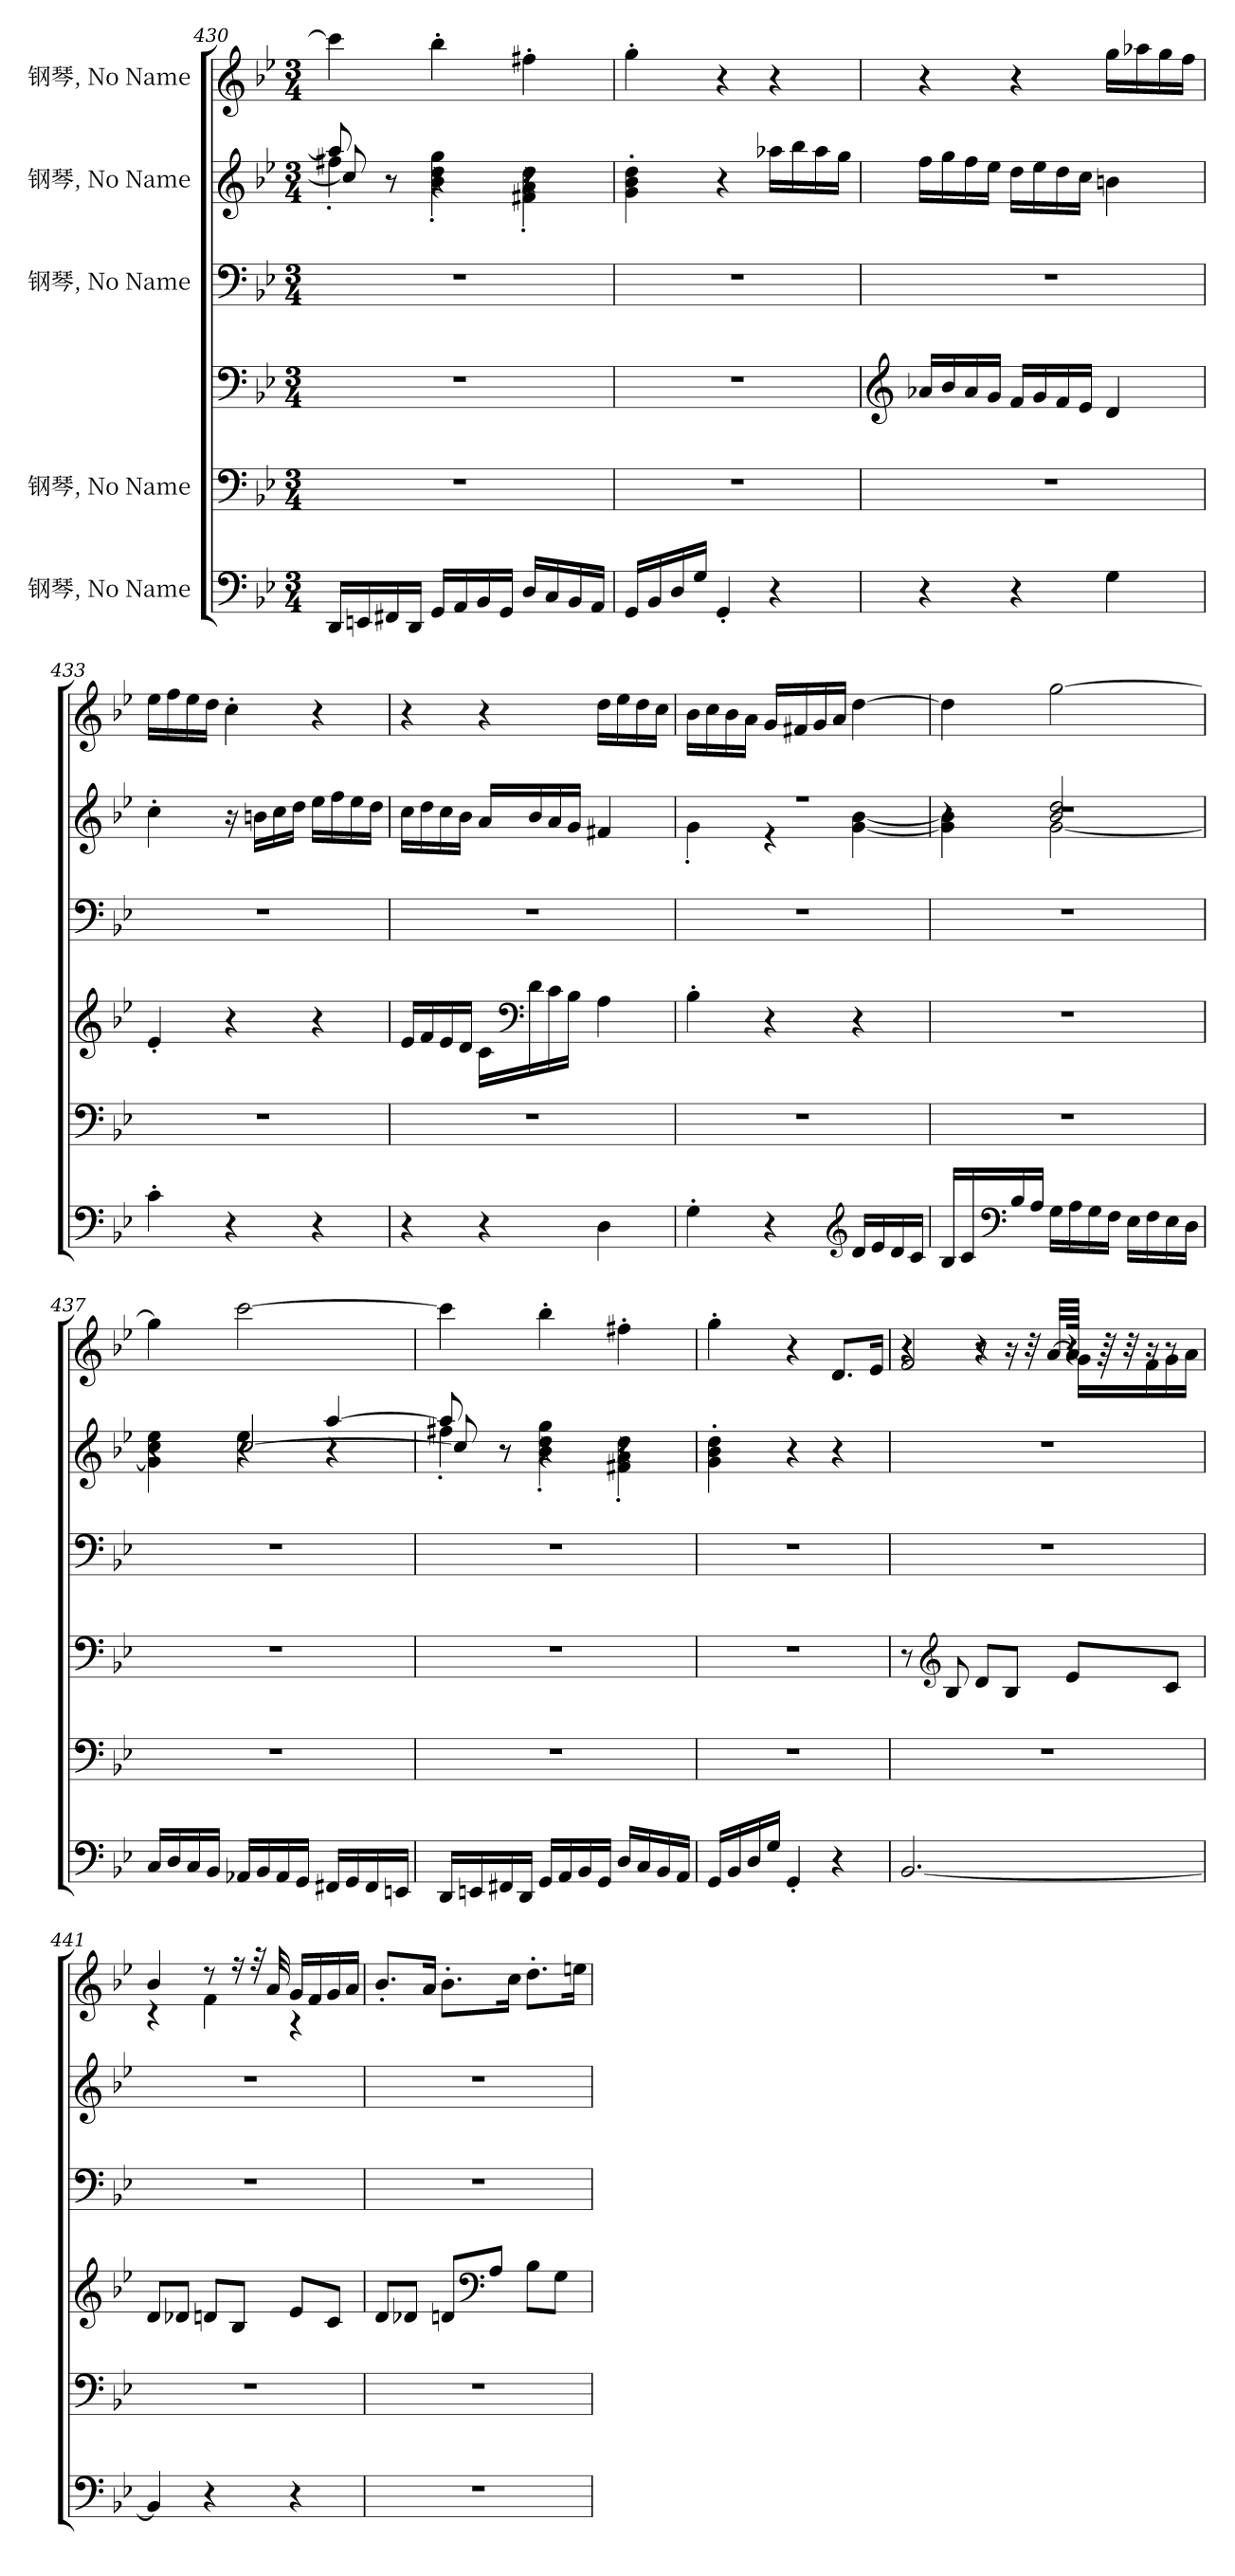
**kern	**kern	**kern	**kern	**kern	**kern
*part5	*part4	*part4	*part3	*part2	*part1
*staff6	*staff5	*staff4	*staff3	*staff2	*staff1
*I"钢琴, No Name	*I"钢琴, No Name	*	*I"钢琴, No Name	*I"钢琴, No Name	*I"钢琴, No Name
!!LO:LB:g=z
*clefF4	*clefF4	*clefF4	*clefF4	*clefG2	*clefG2
*k[b-e-]	*k[b-e-]	*k[b-e-]	*k[b-e-]	*k[b-e-]	*k[b-e-]
*M3/4	*M3/4	*M3/4	*M3/4	*M3/4	*M3/4
=430	=430	=430	=430	=430	=430
*	*	*	*	*^	*
*	*	*	*	*	*^	*
16DD/LL	2.r	2.r	2.r	8aa/]	4ff#X'\	8cc/]	4ccc\]
16EEn/	.	.	.	.	.	.	.
16FF#X/	.	.	.	8r	.	8r	.
16DD/JJ	.	.	.	.	.	.	.
16GG/LL	.	.	.	4r	4b-\' 4dd\' 4gg\'	4r	4bb-'\
16AA/	.	.	.	.	.	.	.
16BB-/	.	.	.	.	.	.	.
16GG/JJ	.	.	.	.	.	.	.
16D/LL	.	.	.	4r	4f#X\' 4a\' 4dd\'	4r	4ff#X'\
16C/	.	.	.	.	.	.	.
16BB-/	.	.	.	.	.	.	.
16AA/JJ	.	.	.	.	.	.	.
*	*	*	*	*v	*v	*v	*
=431	=431	=431	=431	=431	=431
16GG/LL	2.r	2.r	2.r	4g\' 4b-\' 4dd\'	4gg'\
16BB-/	.	.	.	.	.
16D/	.	.	.	.	.
16G/JJ	.	.	.	.	.
4GG'/	.	.	.	4r	4r
*	*	*	*	*	*MM120
4r	.	.	.	16aa-X\LL	4r
.	.	.	.	16bb-\	.
.	.	.	.	16aa-\	.
.	.	.	.	16gg\JJ	.
=432	=432	=432	=432	=432	=432
*	*	*clefG2	*	*	*
4r	2.r	16a-X/LL	2.r	16ff\LL	4r
.	.	16b-/	.	16gg\	.
.	.	16a-/	.	16ff\	.
.	.	16g/JJ	.	16ee-\JJ	.
4r	.	16f/LL	.	16dd\LL	4r
.	.	16g/	.	16ee-\	.
.	.	16f/	.	16dd\	.
.	.	16e-/JJ	.	16cc\JJ	.
*	*	*	*	*	*MM120
4G\	.	4d/	.	4bn\	16gg\LL
.	.	.	.	.	16aa-X\
.	.	.	.	.	16gg\
.	.	.	.	.	16ff\JJ
!!LO:PB:g=z
=433	=433	=433	=433	=433	=433
4c'\	2.r	4e-'/	2.r	4cc'\	16ee-\LL
.	.	.	.	.	16ff\
.	.	.	.	.	16ee-\
.	.	.	.	.	16dd\JJ
4r	.	4r	.	16r	4cc'\
.	.	.	.	16bn\LL	.
.	.	.	.	16cc\	.
.	.	.	.	16dd\JJ	.
*	*	*	*	*	*MM120
4r	.	4r	.	16ee-\LL	4r
.	.	.	.	16ff\	.
.	.	.	.	16ee-\	.
.	.	.	.	16dd\JJ	.
=434	=434	=434	=434	=434	=434
*	*	*	*	*	*MM120
4r	2.r	16e-/LL	2.r	16cc\LL	4r
.	.	16f/	.	16dd\	.
.	.	16e-/	.	16cc\	.
.	.	16d/JJ	.	16b-\JJ	.
4r	.	16c\LL	.	16a/LL	4r
*	*	*clefF4	*	*	*
.	.	16d\	.	16b-/	.
.	.	16c\	.	16a/	.
.	.	16B-\JJ	.	16g/JJ	.
*	*	*	*	*	*MM120
4D\	.	4A\	.	4f#X/	16dd\LL
.	.	.	.	.	16ee-\
.	.	.	.	.	16dd\
.	.	.	.	.	16cc\JJ
=435	=435	=435	=435	=435	=435
*	*	*	*	*^	*
4G'\	2.r	4B-'\	2.r	2.r	4g'\	16b-\LL
.	.	.	.	.	.	16cc\
.	.	.	.	.	.	16b-\
.	.	.	.	.	.	16a\JJ
4r	.	4r	.	.	4r	16g/LL
.	.	.	.	.	.	16f#X/
*	*	*	*	*	*	*MM118
.	.	.	.	.	.	16g/
*	*	*	*	*	*	*MM114
.	.	.	.	.	.	16a/JJ
*clefG2	*	*	*	*	*	*
*	*	*	*	*	*	*MM120
16d/LL	.	4r	.	.	[4g\ [4b-\	[4dd\
16e-/	.	.	.	.	.	.
16d/	.	.	.	.	.	.
16c/JJ	.	.	.	.	.	.
!!LO:LB:g=z
=436	=436	=436	=436	=436	=436	=436
*	*	*	*	*	*^	*
16B-/LL	2.r	2.r	2.r	2.r	4g\] 4b-\]	4r	4dd\]
16c/	.	.	.	.	.	.	.
*clefF4	*	*	*	*	*	*	*
16B-/	.	.	.	.	.	.	.
16A/JJ	.	.	.	.	.	.	.
*	*	*	*	*	*	*	*MM120
16G\LL	.	.	.	.	[2g\	2b-/ 2dd/	[2gg\
16A\	.	.	.	.	.	.	.
16G\	.	.	.	.	.	.	.
16F\JJ	.	.	.	.	.	.	.
16E-\LL	.	.	.	.	.	.	.
16F\	.	.	.	.	.	.	.
16E-\	.	.	.	.	.	.	.
16D\JJ	.	.	.	.	.	.	.
=437	=437	=437	=437	=437	=437	=437	=437
16C/LL	2.r	2.r	2.r	4r	4g\] 4cc\ 4ee-\	4r	4gg\]
16D/	.	.	.	.	.	.	.
16C/	.	.	.	.	.	.	.
16BB-/JJ	.	.	.	.	.	.	.
*	*	*	*	*	*	*	*MM120
16AA-X/LL	.	.	.	4r	4ee-\	[2cc/	[2ccc\
16BB-/	.	.	.	.	.	.	.
16AA-/	.	.	.	.	.	.	.
16GG/JJ	.	.	.	.	.	.	.
16FF#X/LL	.	.	.	[4aa/	4r	.	.
16GG/	.	.	.	.	.	.	.
16FF#/	.	.	.	.	.	.	.
16EEn/JJ	.	.	.	.	.	.	.
=438	=438	=438	=438	=438	=438	=438	=438
16DD/LL	2.r	2.r	2.r	8aa/]	4ff#X'\	8cc/]	4ccc\]
16EEn/	.	.	.	.	.	.	.
16FF#X/	.	.	.	8r	.	8r	.
16DD/JJ	.	.	.	.	.	.	.
16GG/LL	.	.	.	4r	4b-\' 4dd\' 4gg\'	4r	4bb-'\
16AA/	.	.	.	.	.	.	.
16BB-/	.	.	.	.	.	.	.
16GG/JJ	.	.	.	.	.	.	.
16D/LL	.	.	.	4r	4f#X\' 4a\' 4dd\'	4r	4ff#X'\
16C/	.	.	.	.	.	.	.
16BB-/	.	.	.	.	.	.	.
16AA/JJ	.	.	.	.	.	.	.
*	*	*	*	*v	*v	*v	*
!!LO:PB:g=z
=439	=439	=439	=439	=439	=439
16GG/LL	2.r	2.r	2.r	4g\' 4b-\' 4dd\'	4gg'\
16BB-/	.	.	.	.	.
16D/	.	.	.	.	.
16G/JJ	.	.	.	.	.
4GG'/	.	.	.	4r	4r
*	*	*	*	*	*MM120
4r	.	.	.	4r	8.d/L
*	*	*	*	*	*MM118
.	.	.	.	.	16e-/Jk
=440	=440	=440	=440	=440	=440
*	*	*	*	*	*MM120
*	*	*	*	*	*^
*	*	*	*	*	*	*^
[2.BB-/	2.r	8r	2.r	2.r	4r	4r	2f/
*	*	*clefG2	*	*	*	*	*
.	.	8B-/	.	.	.	.	.
.	.	8d/L	.	.	8r	4r	.
.	.	8B-/J	.	.	16r	.	.
*	*	*	*	*	*MM118	*	*
.	.	.	.	.	32r	.	.
*	*	*	*	*	*MM120	*	*
.	.	.	.	.	[32a/LLL	.	.
.	.	8e-/L	.	.	64a/JJJk]	16g\LL	4r
.	.	.	.	.	64r	.	.
.	.	.	.	.	32r	.	.
.	.	.	.	.	16r	16f\	.
.	.	8c/J	.	.	8r	16g\	.
.	.	.	.	.	.	16a\JJ	.
*	*	*	*	*	*v	*v	*v
=441	=441	=441	=441	=441	=441
*	*	*	*	*	*MM120
*	*	*	*	*	*^
4BB-/]	2.r	8d/L	2.r	2.r	4b-/	4r
.	.	8d-X/J	.	.	.	.
4r	.	8dn/L	.	.	8r	4f\
.	.	8B-/J	.	.	16r	.
*	*	*	*	*	*MM118	*
.	.	.	.	.	32r	.
*	*	*	*	*	*MM120	*
.	.	.	.	.	32a/	.
4r	.	8e-/L	.	.	16g/LL	4r
.	.	.	.	.	16f/	.
.	.	8c/J	.	.	16g/	.
.	.	.	.	.	16a/JJ	.
*	*	*	*	*	*v	*v
!!LO:LB:g=z
=442	=442	=442	=442	=442	=442
*	*	*	*	*	*MM120
2.r	2.r	8d/L	2.r	2.r	8.b-'/L
.	.	8d-X/J	.	.	.
.	.	.	.	.	16a/Jk
.	.	8dn/L	.	.	8.b-'\L
*	*	*clefF4	*	*	*
.	.	8A/J	.	.	.
.	.	.	.	.	16cc\Jk
.	.	8B-\L	.	.	8.dd'\L
.	.	8G\J	.	.	.
*	*	*	*	*	*MM116
.	.	.	.	.	16een\Jk
=	=	=	=	=	=
*-	*-	*-	*-	*-	*-
